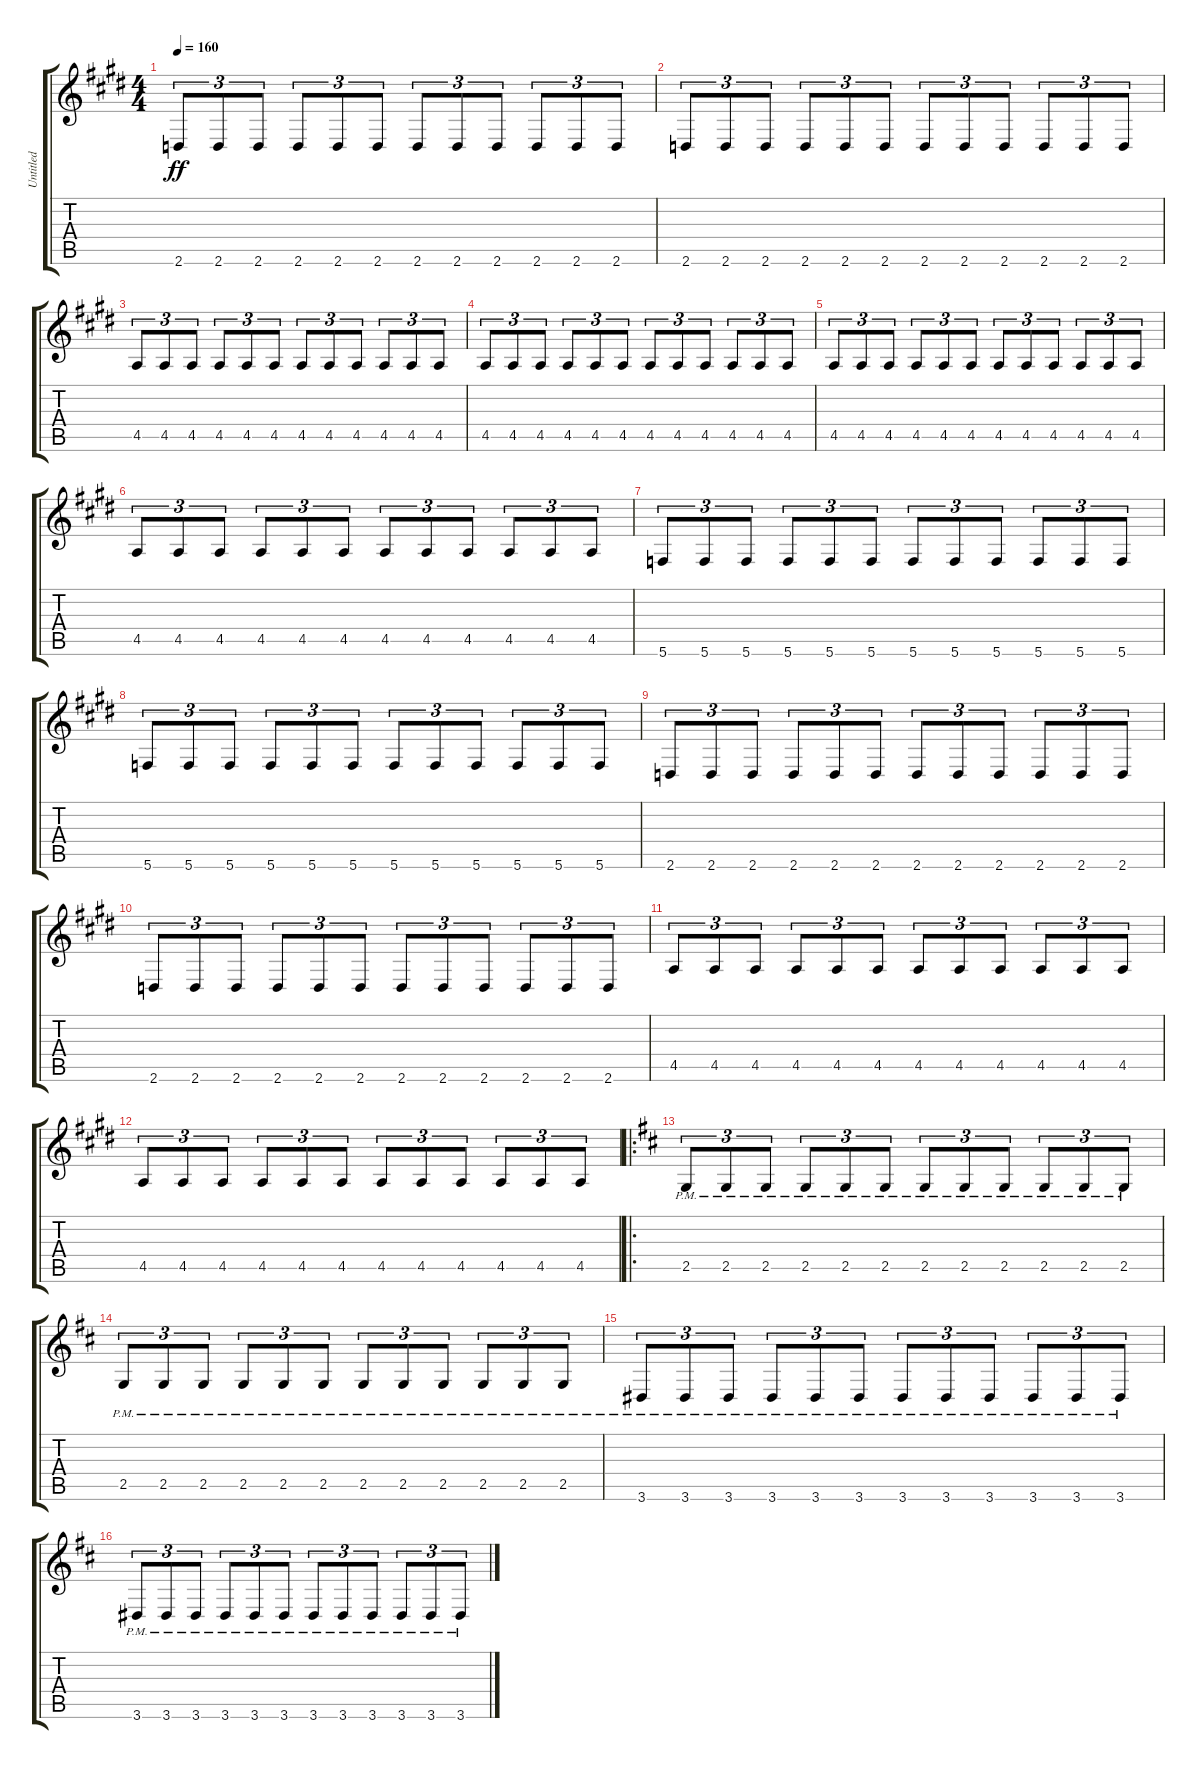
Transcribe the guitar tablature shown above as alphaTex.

\track ("Untitled" "Untitled") {instrument distortionguitar}
\staff {score tabs}
\tuning (C4 G3 Eb3 Bb2 F2 C2) {hide}
\ts (4 4)
\tempo 160
\clef g2
\ks c#minor
2.6.8{tu (3 2) dy ff} 2.6.8{tu (3 2)} 2.6.8{tu (3 2)} 2.6.8{tu (3 2)} 2.6.8{tu (3 2)} 2.6.8{tu (3 2)} 2.6.8{tu (3 2)} 2.6.8{tu (3 2)} 2.6.8{tu (3 2)} 2.6.8{tu (3 2)} 2.6.8{tu (3 2)} 2.6.8{tu (3 2)} |
2.6.8{tu (3 2)} 2.6.8{tu (3 2)} 2.6.8{tu (3 2)} 2.6.8{tu (3 2)} 2.6.8{tu (3 2)} 2.6.8{tu (3 2)} 2.6.8{tu (3 2)} 2.6.8{tu (3 2)} 2.6.8{tu (3 2)} 2.6.8{tu (3 2)} 2.6.8{tu (3 2)} 2.6.8{tu (3 2)} |
\ks e
4.5.8{tu (3 2)} 4.5.8{tu (3 2)} 4.5.8{tu (3 2)} 4.5.8{tu (3 2)} 4.5.8{tu (3 2)} 4.5.8{tu (3 2)} 4.5.8{tu (3 2)} 4.5.8{tu (3 2)} 4.5.8{tu (3 2)} 4.5.8{tu (3 2)} 4.5.8{tu (3 2)} 4.5.8{tu (3 2)} |
\ks c#minor
4.5.8{tu (3 2)} 4.5.8{tu (3 2)} 4.5.8{tu (3 2)} 4.5.8{tu (3 2)} 4.5.8{tu (3 2)} 4.5.8{tu (3 2)} 4.5.8{tu (3 2)} 4.5.8{tu (3 2)} 4.5.8{tu (3 2)} 4.5.8{tu (3 2)} 4.5.8{tu (3 2)} 4.5.8{tu (3 2)} |
\ks e
4.5.8{tu (3 2)} 4.5.8{tu (3 2)} 4.5.8{tu (3 2)} 4.5.8{tu (3 2)} 4.5.8{tu (3 2)} 4.5.8{tu (3 2)} 4.5.8{tu (3 2)} 4.5.8{tu (3 2)} 4.5.8{tu (3 2)} 4.5.8{tu (3 2)} 4.5.8{tu (3 2)} 4.5.8{tu (3 2)} |
\ks c#minor
4.5.8{tu (3 2)} 4.5.8{tu (3 2)} 4.5.8{tu (3 2)} 4.5.8{tu (3 2)} 4.5.8{tu (3 2)} 4.5.8{tu (3 2)} 4.5.8{tu (3 2)} 4.5.8{tu (3 2)} 4.5.8{tu (3 2)} 4.5.8{tu (3 2)} 4.5.8{tu (3 2)} 4.5.8{tu (3 2)} |
5.6.8{tu (3 2)} 5.6.8{tu (3 2)} 5.6.8{tu (3 2)} 5.6.8{tu (3 2)} 5.6.8{tu (3 2)} 5.6.8{tu (3 2)} 5.6.8{tu (3 2)} 5.6.8{tu (3 2)} 5.6.8{tu (3 2)} 5.6.8{tu (3 2)} 5.6.8{tu (3 2)} 5.6.8{tu (3 2)} |
\ks e
5.6.8{tu (3 2)} 5.6.8{tu (3 2)} 5.6.8{tu (3 2)} 5.6.8{tu (3 2)} 5.6.8{tu (3 2)} 5.6.8{tu (3 2)} 5.6.8{tu (3 2)} 5.6.8{tu (3 2)} 5.6.8{tu (3 2)} 5.6.8{tu (3 2)} 5.6.8{tu (3 2)} 5.6.8{tu (3 2)} |
\ks c#minor
2.6.8{tu (3 2)} 2.6.8{tu (3 2)} 2.6.8{tu (3 2)} 2.6.8{tu (3 2)} 2.6.8{tu (3 2)} 2.6.8{tu (3 2)} 2.6.8{tu (3 2)} 2.6.8{tu (3 2)} 2.6.8{tu (3 2)} 2.6.8{tu (3 2)} 2.6.8{tu (3 2)} 2.6.8{tu (3 2)} |
2.6.8{tu (3 2)} 2.6.8{tu (3 2)} 2.6.8{tu (3 2)} 2.6.8{tu (3 2)} 2.6.8{tu (3 2)} 2.6.8{tu (3 2)} 2.6.8{tu (3 2)} 2.6.8{tu (3 2)} 2.6.8{tu (3 2)} 2.6.8{tu (3 2)} 2.6.8{tu (3 2)} 2.6.8{tu (3 2)} |
\ks e
4.5.8{tu (3 2)} 4.5.8{tu (3 2)} 4.5.8{tu (3 2)} 4.5.8{tu (3 2)} 4.5.8{tu (3 2)} 4.5.8{tu (3 2)} 4.5.8{tu (3 2)} 4.5.8{tu (3 2)} 4.5.8{tu (3 2)} 4.5.8{tu (3 2)} 4.5.8{tu (3 2)} 4.5.8{tu (3 2)} |
\ks c#minor
4.5.8{tu (3 2)} 4.5.8{tu (3 2)} 4.5.8{tu (3 2)} 4.5.8{tu (3 2)} 4.5.8{tu (3 2)} 4.5.8{tu (3 2)} 4.5.8{tu (3 2)} 4.5.8{tu (3 2)} 4.5.8{tu (3 2)} 4.5.8{tu (3 2)} 4.5.8{tu (3 2)} 4.5.8{tu (3 2)} |
\ro
\ks d
2.5{pm}.8{tu (3 2)} 2.5{pm}.8{tu (3 2)} 2.5{pm}.8{tu (3 2)} 2.5{pm}.8{tu (3 2)} 2.5{pm}.8{tu (3 2)} 2.5{pm}.8{tu (3 2)} 2.5{pm}.8{tu (3 2)} 2.5{pm}.8{tu (3 2)} 2.5{pm}.8{tu (3 2)} 2.5{pm}.8{tu (3 2)} 2.5{pm}.8{tu (3 2)} 2.5{pm}.8{tu (3 2)} |
2.5{pm}.8{tu (3 2)} 2.5{pm}.8{tu (3 2)} 2.5{pm}.8{tu (3 2)} 2.5{pm}.8{tu (3 2)} 2.5{pm}.8{tu (3 2)} 2.5{pm}.8{tu (3 2)} 2.5{pm}.8{tu (3 2)} 2.5{pm}.8{tu (3 2)} 2.5{pm}.8{tu (3 2)} 2.5{pm}.8{tu (3 2)} 2.5{pm}.8{tu (3 2)} 2.5{pm}.8{tu (3 2)} |
3.6{pm}.8{tu (3 2)} 3.6{pm}.8{tu (3 2)} 3.6{pm}.8{tu (3 2)} 3.6{pm}.8{tu (3 2)} 3.6{pm}.8{tu (3 2)} 3.6{pm}.8{tu (3 2)} 3.6{pm}.8{tu (3 2)} 3.6{pm}.8{tu (3 2)} 3.6{pm}.8{tu (3 2)} 3.6{pm}.8{tu (3 2)} 3.6{pm}.8{tu (3 2)} 3.6{pm}.8{tu (3 2)} |
3.6{pm}.8{tu (3 2)} 3.6{pm}.8{tu (3 2)} 3.6{pm}.8{tu (3 2)} 3.6{pm}.8{tu (3 2)} 3.6{pm}.8{tu (3 2)} 3.6{pm}.8{tu (3 2)} 3.6{pm}.8{tu (3 2)} 3.6{pm}.8{tu (3 2)} 3.6{pm}.8{tu (3 2)} 3.6{pm}.8{tu (3 2)} 3.6{pm}.8{tu (3 2)} 3.6{pm}.8{tu (3 2)}
